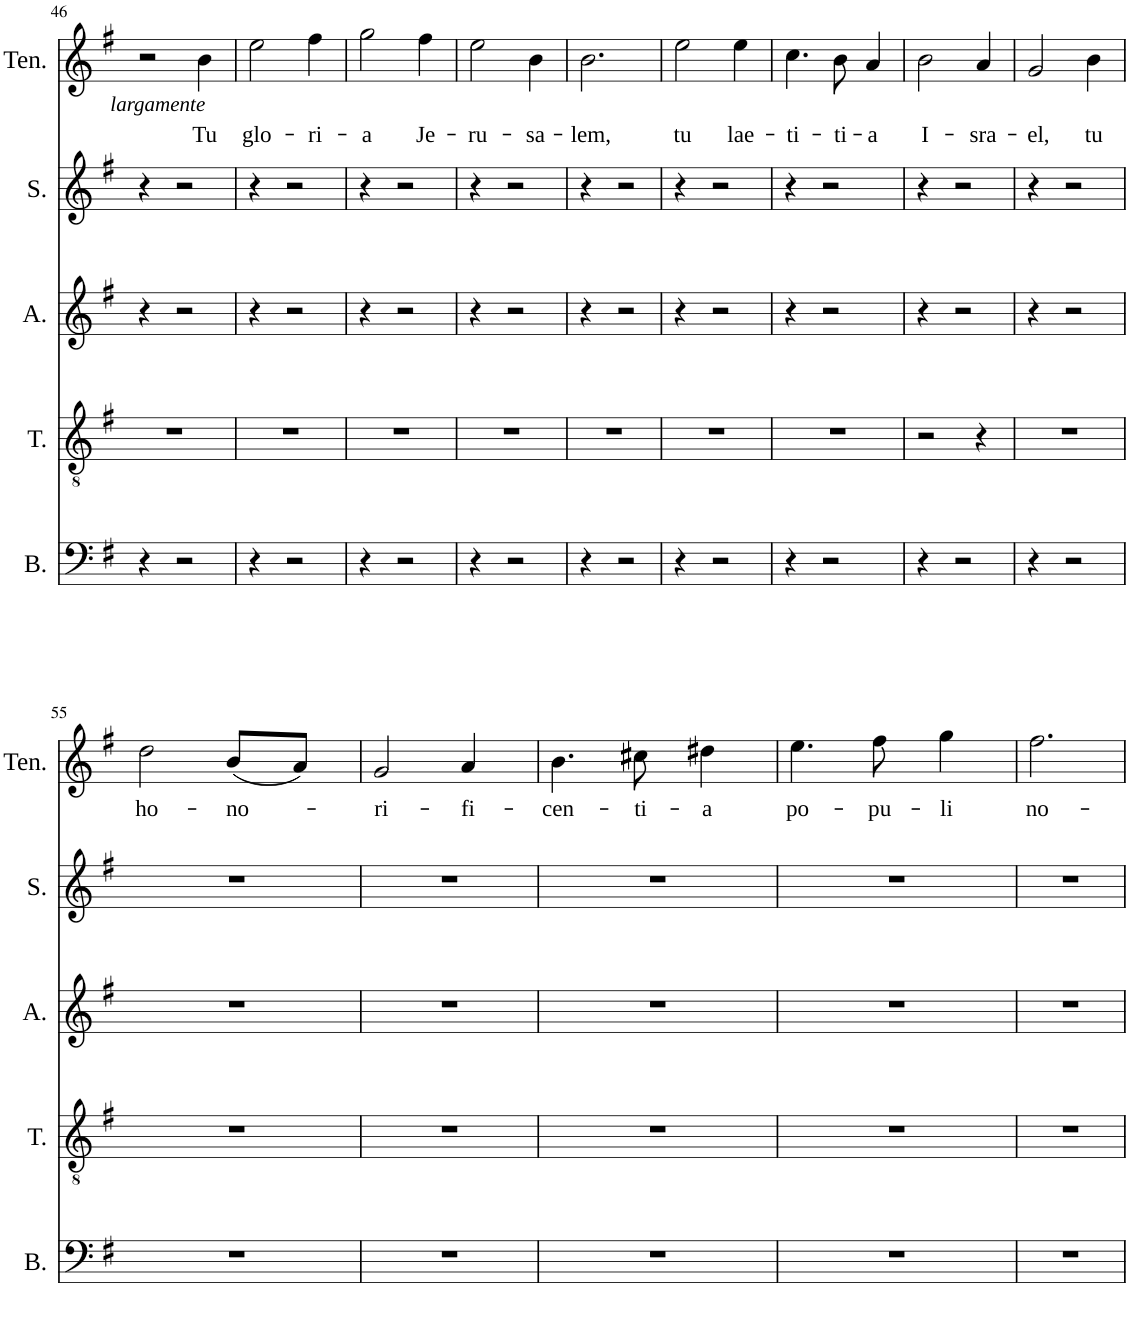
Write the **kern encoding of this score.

**kern	**text	**dynam
*part1	*part1	*part1
*staff1	*staff1	*staff1
*I"Ten.	*	*
*I'Ten.	*	*
!!LO:PB:g=z
*clefG2	*	*
*k[f#]	*	*
*M3/4	*	*
=46	=46	=46
2r	.	.
!	!LO:LY:b	!LO:DY:b
4b\	Tu	other-dynamics
=47	=47	=47
!	!LO:LY:b	!
2ee\	glo-	.
!	!LO:LY:b	!
4ff#\	-ri-	.
=48	=48	=48
!	!LO:LY:b	!
2gg\	-a	.
!	!LO:LY:b	!
4ff#\	Je-	.
=49	=49	=49
!	!LO:LY:b	!
2ee\	-ru-	.
!	!LO:LY:b	!
4b\	-sa-	.
=50	=50	=50
!	!LO:LY:b	!
2.b\	-lem,	.
=51	=51	=51
!	!LO:LY:b	!
2ee\	tu	.
!	!LO:LY:b	!
4ee\	lae-	.
=52	=52	=52
!	!LO:LY:b	!
4.cc\	-ti-	.
!	!LO:LY:b	!
8b\	-ti-	.
!	!LO:LY:b	!
4a/	-a	.
=53	=53	=53
!	!LO:LY:b	!
2b\	I-	.
!	!LO:LY:b	!
4a/	-sra-	.
=54	=54	=54
!	!LO:LY:b	!
2g/	-el,	.
!	!LO:LY:b	!
4b\	tu	.
!!LO:LB:g=z
=55	=55	=55
!	!LO:LY:b	!
2dd\	ho-	.
!	!LO:LY:b	!
(8b/L	-no-	.
8a/J)	.	.
=56	=56	=56
!	!LO:LY:b	!
2g/	-ri-	.
!	!LO:LY:b	!
4a/	-fi-	.
=57	=57	=57
!	!LO:LY:b	!
4.b\	-cen-	.
!	!LO:LY:b	!
8cc#X\	-ti-	.
!	!LO:LY:b	!
4dd#X\	-a	.
=58	=58	=58
!	!LO:LY:b	!
4.ee\	po-	.
!	!LO:LY:b	!
8ff#\	-pu-	.
!	!LO:LY:b	!
4gg\	-li	.
=59	=59	=59
!	!LO:LY:b	!
2.ff#\	no-	.
=	=	=
*-	*-	*-
